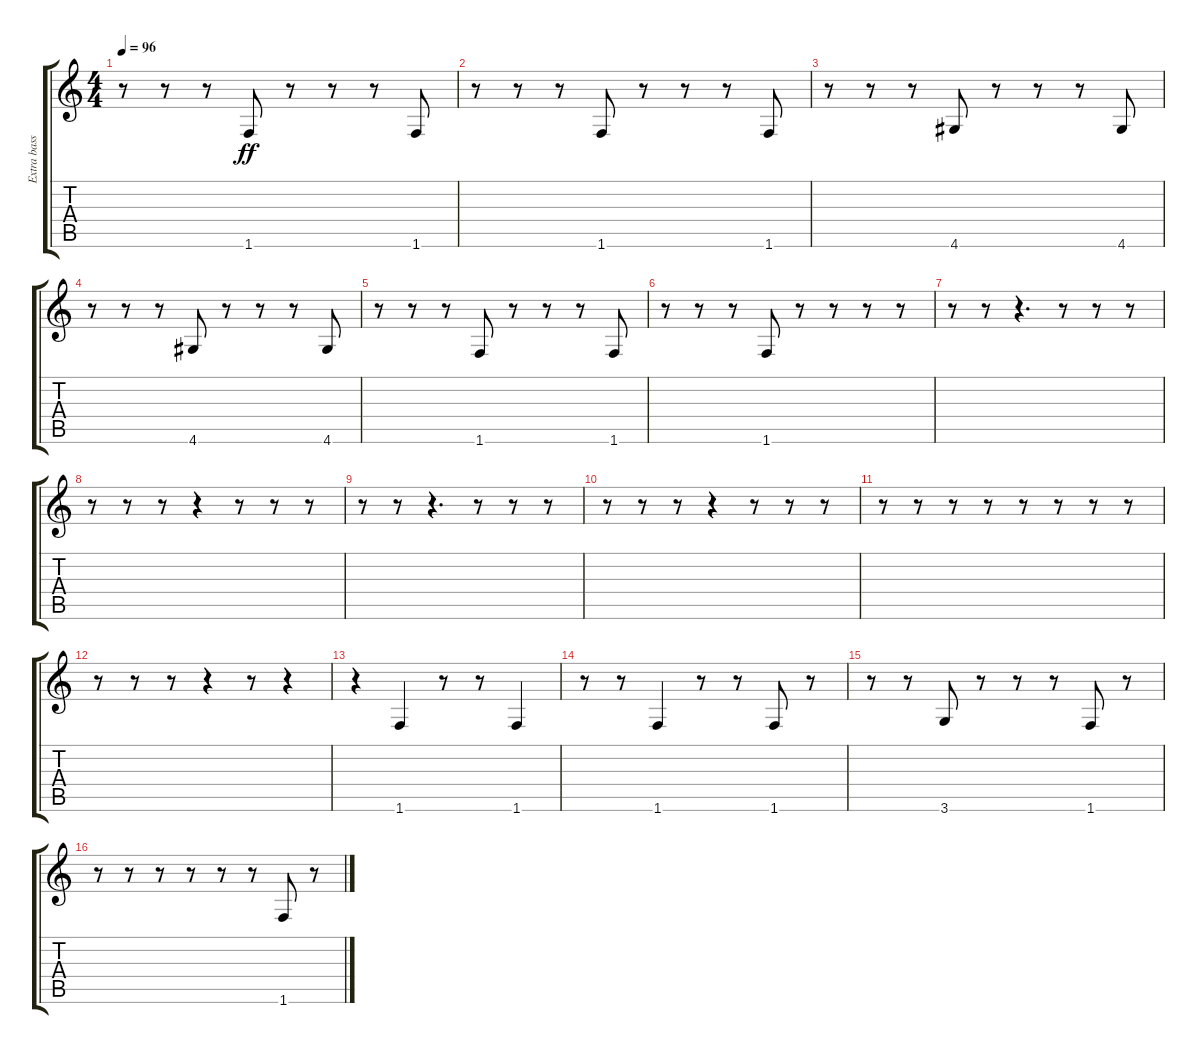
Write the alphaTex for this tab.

\track ("Extra bass" "Extra bass") {instrument acousticbass}
\staff {score tabs}
\tuning (E4 B3 G3 D3 A2 E2) {hide}
\ts (4 4)
\tempo 96
\clef g2
\ks c
r.8{dy ff} r.8 r.8 1.6.8 r.8 r.8 r.8 1.6.8 |
r.8 r.8 r.8 1.6.8 r.8 r.8 r.8 1.6.8 |
r.8 r.8 r.8 4.6.8 r.8 r.8 r.8 4.6.8 |
r.8 r.8 r.8 4.6.8 r.8 r.8 r.8 4.6.8 |
r.8 r.8 r.8 1.6.8 r.8 r.8 r.8 1.6.8 |
r.8 r.8 r.8 1.6.8 r.8 r.8 r.8 r.8 |
r.8 r.8 r.4{d} r.8 r.8 r.8 |
r.8 r.8 r.8 r.4 r.8 r.8 r.8 |
r.8 r.8 r.4{d} r.8 r.8 r.8 |
r.8 r.8 r.8 r.4 r.8 r.8 r.8 |
r.8 r.8 r.8 r.8 r.8 r.8 r.8 r.8 |
r.8 r.8 r.8 r.4 r.8 r.4 |
r.4 1.6.4 r.8 r.8 1.6.4 |
r.8 r.8 1.6.4 r.8 r.8 1.6.8 r.8 |
r.8 r.8 3.6.8 r.8 r.8 r.8 1.6.8 r.8 |
r.8 r.8 r.8 r.8 r.8 r.8 1.6.8 r.8
